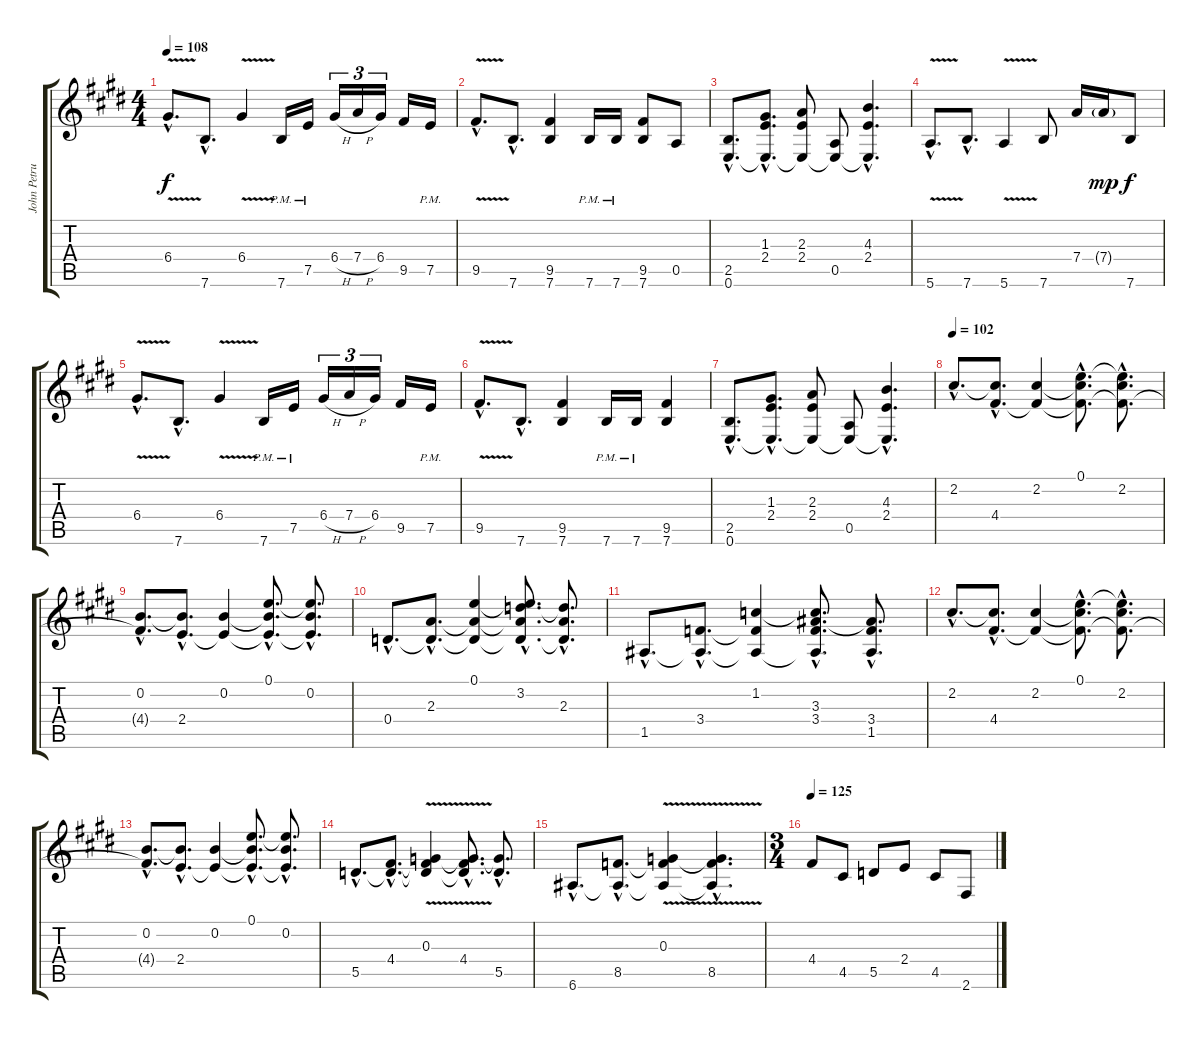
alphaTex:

\track ("John Petrucci" "John Petru") {instrument overdrivenguitar}
\staff {score tabs}
\tuning (E4 B3 G3 D3 A2 E2) {hide}
\ts (4 4)
\tempo 108
\clef g2
\ks e
6.4{v hac}.8{d dy f} 7.6{hac}.8{d} 6.4{v}.4 7.6{pm}.16 7.5{pm}.16 6.4{h}.16{tu (3 2)} 7.4{h}.16{tu (3 2)} 6.4.16{tu (3 2)} 9.5.16 7.5{pm}.16 |
9.5{v hac}.8{d} 7.6{hac}.8{d} (9.5 7.6).4 7.6{pm}.16 7.6{pm}.16 (9.5 7.6).8 0.5.8 |
(2.5{hac} 0.6{hac}).8{d} (1.3{hac} 2.4{hac} 0.6{hac t}).8{d} (2.3 2.4 0.6{t}).8 (0.5 0.6{t}).8 (4.3{hac} 2.4{hac} 0.6{hac t}).4{d} |
5.6{v hac}.8{d} 7.6{hac}.8{d} 5.6{v}.4 7.6.8 7.4.16 7.4{g}.16{dy mp} 7.6.8{dy f} |
6.4{v hac}.8{d} 7.6{hac}.8{d} 6.4{v}.4 7.6{pm}.16 7.5{pm}.16 6.4{h}.16{tu (3 2)} 7.4{h}.16{tu (3 2)} 6.4.16{tu (3 2)} 9.5.16 7.5{pm}.16 |
9.5{v hac}.8{d} 7.6{hac}.8{d} (9.5 7.6).4 7.6{pm}.16 7.6{pm}.16 (9.5 7.6).4 |
(2.5{hac} 0.6{hac}).8{d} (1.3{hac} 2.4{hac} 0.6{hac t}).8{d} (2.3 2.4 0.6{t}).8 (0.5 0.6{t}).8 (4.3{hac} 2.4{hac} 0.6{hac t}).4{d} |
\tempo 102
2.2{hac}.8{d volume 10} (2.2{hac t} 4.4{hac}).8{d} (2.2 4.4{t}).4 (0.1{hac} 2.2{hac t} 4.4{hac t}).8{d} (0.1{hac t} 2.2{hac} 4.4{hac t}).8{d} |
(0.2{hac} 4.4{hac t}).8{d} (0.2{hac t} 2.4{hac}).8{d} (0.2 2.4{t}).4 (0.1{hac} 0.2{hac t} 2.4{hac t}).8{d} (0.1{hac t} 0.2{hac} 2.4{hac t}).8{d} |
0.4{hac}.8{d} (2.3{hac} 0.4{hac t}).8{d} (0.1 2.3{t} 0.4{t}).4 (0.1{hac t} 3.2{hac} 2.3{hac t} 0.4{hac t}).8{d} (3.2{hac t} 2.3{hac} 0.4{hac t}).8{d} |
1.5{hac}.8{d} (3.4{hac} 1.5{hac t}).8{d} (1.2 3.4{t} 1.5{t}).4 (1.2{hac t} 3.3{hac} 3.4{hac} 1.5{hac t}).8{d} (3.3{hac t} 3.4{hac} 1.5{hac}).8{d} |
2.2{hac}.8{d} (2.2{hac t} 4.4{hac}).8{d} (2.2 4.4{t}).4 (0.1{hac} 2.2{hac t} 4.4{hac t}).8{d} (0.1{hac t} 2.2{hac} 4.4{hac t}).8{d} |
(0.2{hac} 4.4{hac t}).8{d} (0.2{hac t} 2.4{hac}).8{d} (0.2 2.4{t}).4 (0.1{hac} 0.2{hac t} 2.4{hac t}).8{d} (0.1{hac t} 0.2{hac} 2.4{hac t}).8{d} |
5.5{hac}.8{d} (4.4{hac} 5.5{hac t}).8{d} (0.3{v} 4.4{t} 5.5{t}).4 (0.3{hac t} 4.4{hac} 5.5{hac t}).8{d} (0.3{hac t} 5.5{hac}).8{d} |
6.6{hac}.8{d} (8.5{hac} 6.6{hac t}).8{d} (0.3{v} 8.5{t} 6.6{t}).4 (0.3{hac t} 8.5{hac} 6.6{hac t}).4{d} |
\ts (3 4)
\tempo 125
4.4.8{instrument electricguitarclean} 4.5.8 5.5.8 2.4.8 4.5.8 2.6.8
